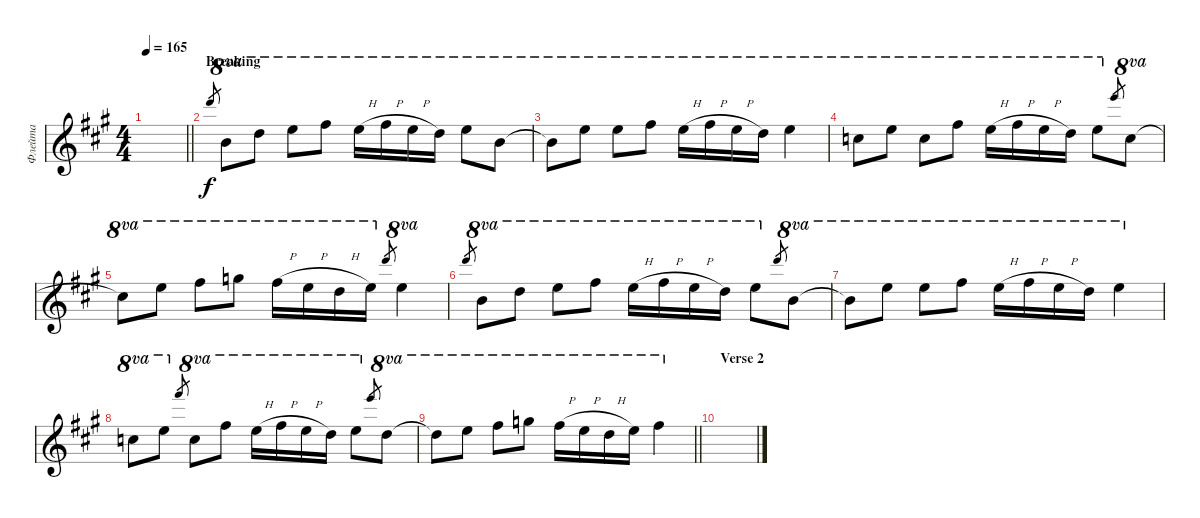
\track ("Флейта" "Флейта") {instrument flute}
\staff {score}
\tuning (E4 B3 G3 D3 A2 E2) {hide}
\ts (4 4)
\tempo 165
\clef g2
\barLineRight lightlight
\ks f#minor
|
\section ("" "Breaking")
22.1.8{gr dy f} 19.1.8{ot 8va} 22.1.8{ot 8va} 24.1.8{ot 8va} 26.1.8{ot 8va} 24.1{h}.16{ot 8va} 26.1{h}.16{ot 8va} 24.1{h}.16{ot 8va} 22.1.16{ot 8va} 24.1.8{ot 8va} 19.1.8{ot 8va} |
19.1{t}.8{ot 8va} 24.1.8{ot 8va} 24.1.8{ot 8va} 26.1.8{ot 8va} 24.1{h}.16{ot 8va} 26.1{h}.16{ot 8va} 24.1{h}.16{ot 8va} 22.1.16{ot 8va} 24.1.4{ot 8va} |
20.1.8{ot 8va} 24.1.8{ot 8va} 20.1.8{ot 8va} 26.1.8{ot 8va} 24.1{h}.16{ot 8va} 26.1{h}.16{ot 8va} 24.1{h}.16{ot 8va} 22.1.16{ot 8va} 24.1.8{ot 8va} 24.1.8{gr} 20.1.8{ot 8va} |
20.1{t}.8{ot 8va} 24.1.8{ot 8va} 26.1.8{ot 8va} 27.1.8{ot 8va} 26.1{h}.16{ot 8va} 24.1{h}.16{ot 8va} 22.1{h}.16{ot 8va} 24.1.16{ot 8va} 22.1.8{gr} 24.1.4{ot 8va} |
22.1.8{gr} 19.1.8{ot 8va} 22.1.8{ot 8va} 24.1.8{ot 8va} 26.1.8{ot 8va} 24.1{h}.16{ot 8va} 26.1{h}.16{ot 8va} 24.1{h}.16{ot 8va} 22.1.16{ot 8va} 24.1.8{ot 8va} 22.1.8{gr} 19.1.8{ot 8va} |
19.1{t}.8{ot 8va} 24.1.8{ot 8va} 24.1.8{ot 8va} 26.1.8{ot 8va} 24.1{h}.16{ot 8va} 26.1{h}.16{ot 8va} 24.1{h}.16{ot 8va} 22.1.16{ot 8va} 24.1.4{ot 8va} |
20.1.8{ot 8va} 24.1.8{ot 8va} 26.1.8{gr} 20.1.8{ot 8va} 26.1.8{ot 8va} 24.1{h}.16{ot 8va} 26.1{h}.16{ot 8va} 24.1{h}.16{ot 8va} 22.1.16{ot 8va} 24.1.8{ot 8va} 24.1.8{gr} 22.1.8{ot 8va} |
\barLineRight lightlight
22.1{t}.8{ot 8va} 24.1.8{ot 8va} 26.1.8{ot 8va} 27.1.8{ot 8va} 26.1{h}.16{ot 8va} 24.1{h}.16{ot 8va} 22.1{h}.16{ot 8va} 24.1.16{ot 8va} 26.1.4{ot 8va} |
\section ("" "Verse 2")
